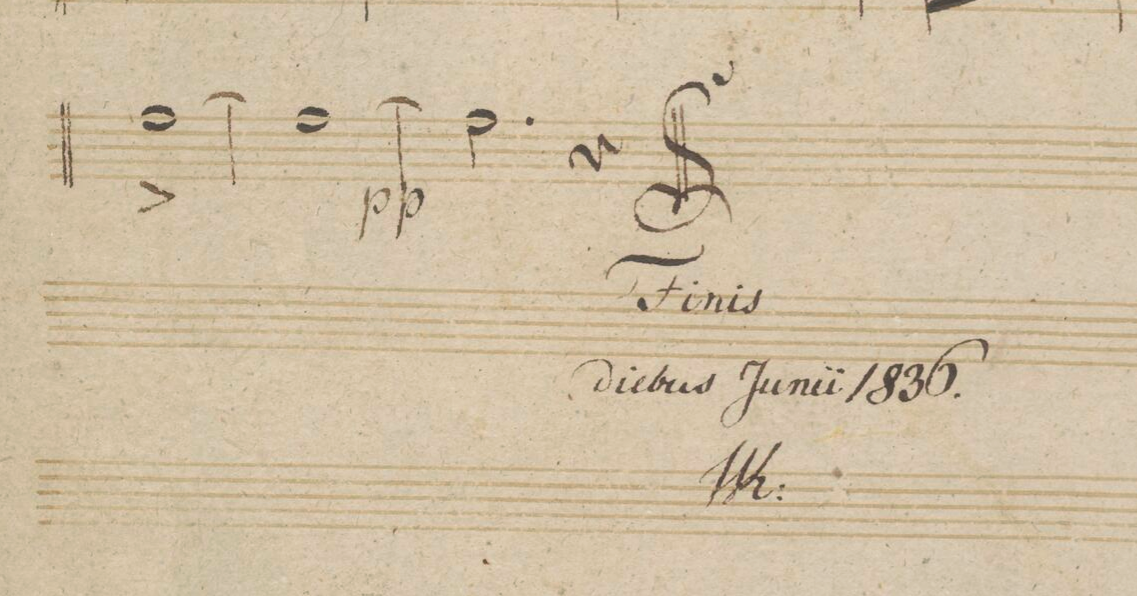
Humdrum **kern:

**kern	**dynam
*I"Oboe 1mo	*
*clefG2	*
*k[b-]	*
*met(c|)	*
*M2/2	*
[1ff\^<	.
=108	=108
1ff\_	pp
=109	=109
2.ff\]	.
4r	.
==	==
*-	*-
